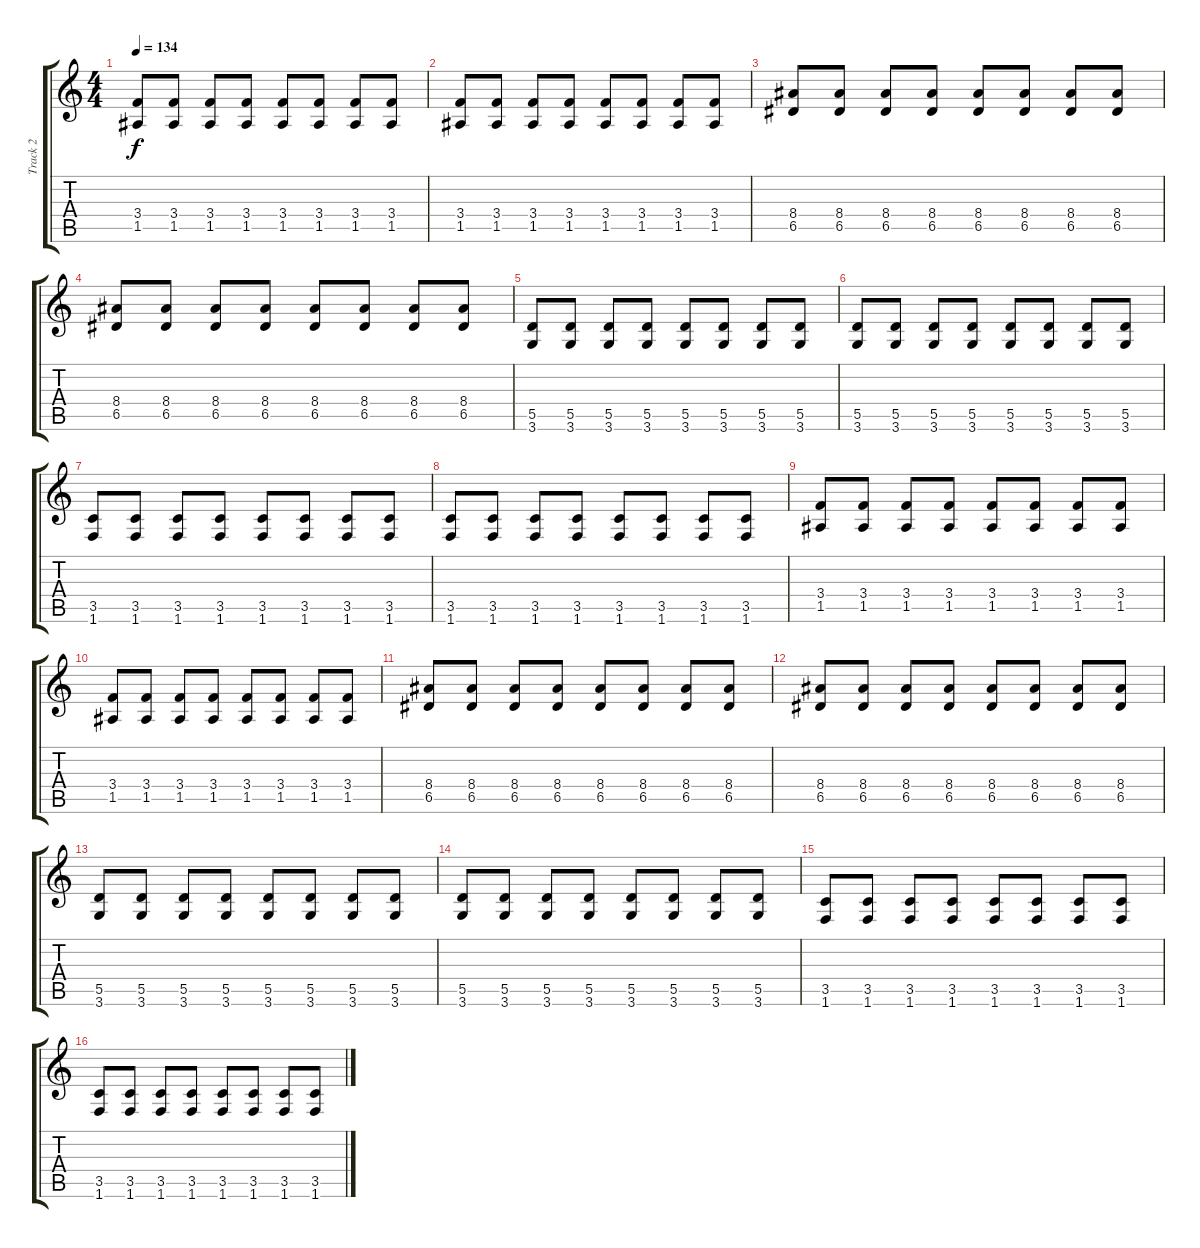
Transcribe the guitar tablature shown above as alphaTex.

\track ("Track 2" "Track 2") {instrument distortionguitar}
\staff {score tabs}
\tuning (E4 B3 G3 D3 A2 E2) {hide}
\ts (4 4)
\tempo 134
\clef g2
\ks c
(3.4 1.5).8{dy f} (3.4 1.5).8 (3.4 1.5).8 (3.4 1.5).8 (3.4 1.5).8 (3.4 1.5).8 (3.4 1.5).8 (3.4 1.5).8 |
(3.4 1.5).8 (3.4 1.5).8 (3.4 1.5).8 (3.4 1.5).8 (3.4 1.5).8 (3.4 1.5).8 (3.4 1.5).8 (3.4 1.5).8 |
(8.4 6.5).8 (8.4 6.5).8 (8.4 6.5).8 (8.4 6.5).8 (8.4 6.5).8 (8.4 6.5).8 (8.4 6.5).8 (8.4 6.5).8 |
(8.4 6.5).8 (8.4 6.5).8 (8.4 6.5).8 (8.4 6.5).8 (8.4 6.5).8 (8.4 6.5).8 (8.4 6.5).8 (8.4 6.5).8 |
(5.5 3.6).8 (5.5 3.6).8 (5.5 3.6).8 (5.5 3.6).8 (5.5 3.6).8 (5.5 3.6).8 (5.5 3.6).8 (5.5 3.6).8 |
(5.5 3.6).8 (5.5 3.6).8 (5.5 3.6).8 (5.5 3.6).8 (5.5 3.6).8 (5.5 3.6).8 (5.5 3.6).8 (5.5 3.6).8 |
(3.5 1.6).8 (3.5 1.6).8 (3.5 1.6).8 (3.5 1.6).8 (3.5 1.6).8 (3.5 1.6).8 (3.5 1.6).8 (3.5 1.6).8 |
(3.5 1.6).8 (3.5 1.6).8 (3.5 1.6).8 (3.5 1.6).8 (3.5 1.6).8 (3.5 1.6).8 (3.5 1.6).8 (3.5 1.6).8 |
(3.4 1.5).8 (3.4 1.5).8 (3.4 1.5).8 (3.4 1.5).8 (3.4 1.5).8 (3.4 1.5).8 (3.4 1.5).8 (3.4 1.5).8 |
(3.4 1.5).8 (3.4 1.5).8 (3.4 1.5).8 (3.4 1.5).8 (3.4 1.5).8 (3.4 1.5).8 (3.4 1.5).8 (3.4 1.5).8 |
(8.4 6.5).8 (8.4 6.5).8 (8.4 6.5).8 (8.4 6.5).8 (8.4 6.5).8 (8.4 6.5).8 (8.4 6.5).8 (8.4 6.5).8 |
(8.4 6.5).8 (8.4 6.5).8 (8.4 6.5).8 (8.4 6.5).8 (8.4 6.5).8 (8.4 6.5).8 (8.4 6.5).8 (8.4 6.5).8 |
(5.5 3.6).8 (5.5 3.6).8 (5.5 3.6).8 (5.5 3.6).8 (5.5 3.6).8 (5.5 3.6).8 (5.5 3.6).8 (5.5 3.6).8 |
(5.5 3.6).8 (5.5 3.6).8 (5.5 3.6).8 (5.5 3.6).8 (5.5 3.6).8 (5.5 3.6).8 (5.5 3.6).8 (5.5 3.6).8 |
(3.5 1.6).8 (3.5 1.6).8 (3.5 1.6).8 (3.5 1.6).8 (3.5 1.6).8 (3.5 1.6).8 (3.5 1.6).8 (3.5 1.6).8 |
(3.5 1.6).8 (3.5 1.6).8 (3.5 1.6).8 (3.5 1.6).8 (3.5 1.6).8 (3.5 1.6).8 (3.5 1.6).8 (3.5 1.6).8
